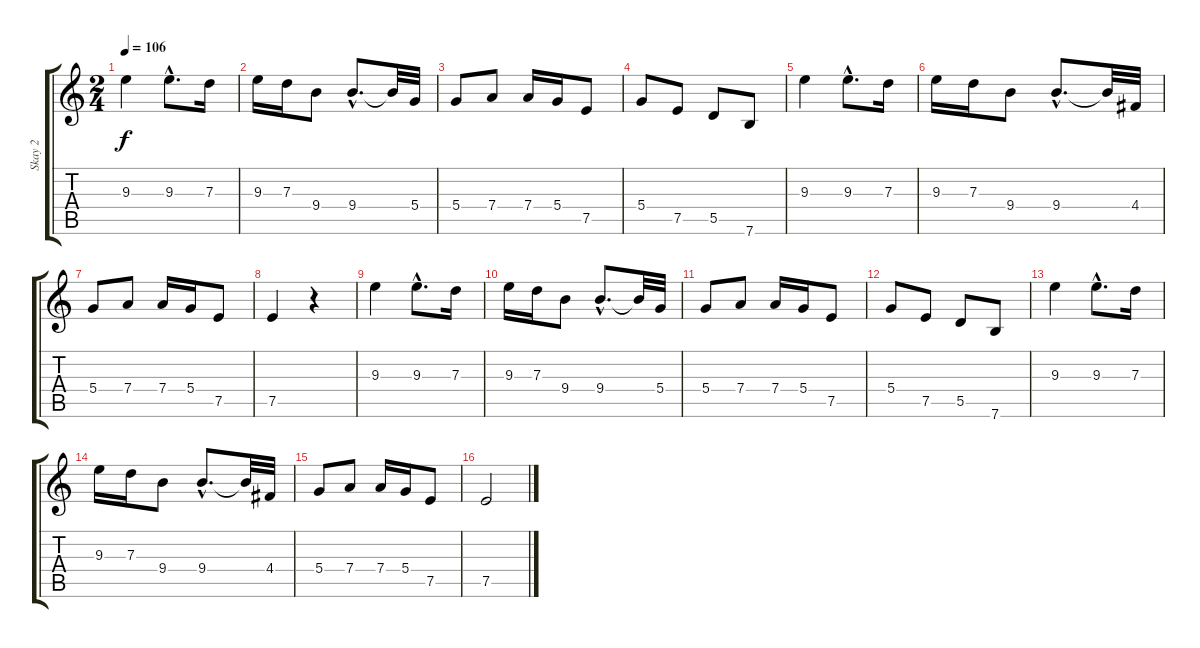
\track ("Skay 2" "Skay 2") {instrument distortionguitar}
\staff {score tabs}
\tuning (E4 B3 G3 D3 A2 E2) {hide}
\ts (2 4)
\tempo 106
\clef g2
\ks c
9.3.4{dy f} 9.3{hac}.8{d} 7.3.16 |
9.3.16 7.3.16 9.4.8 9.4{hac}.8{d} 9.4{t}.32 5.4.32 |
5.4.8 7.4.8 7.4.16 5.4.16 7.5.8 |
5.4.8 7.5.8 5.5.8 7.6.8 |
9.3.4 9.3{hac}.8{d} 7.3.16 |
9.3.16 7.3.16 9.4.8 9.4{hac}.8{d} 9.4{t}.32 4.4.32 |
5.4.8 7.4.8 7.4.16 5.4.16 7.5.8 |
7.5.4 r.4 |
9.3.4 9.3{hac}.8{d} 7.3.16 |
9.3.16 7.3.16 9.4.8 9.4{hac}.8{d} 9.4{t}.32 5.4.32 |
5.4.8 7.4.8 7.4.16 5.4.16 7.5.8 |
5.4.8 7.5.8 5.5.8 7.6.8 |
9.3.4 9.3{hac}.8{d} 7.3.16 |
9.3.16 7.3.16 9.4.8 9.4{hac}.8{d} 9.4{t}.32 4.4.32 |
5.4.8 7.4.8 7.4.16 5.4.16 7.5.8 |
7.5.2
